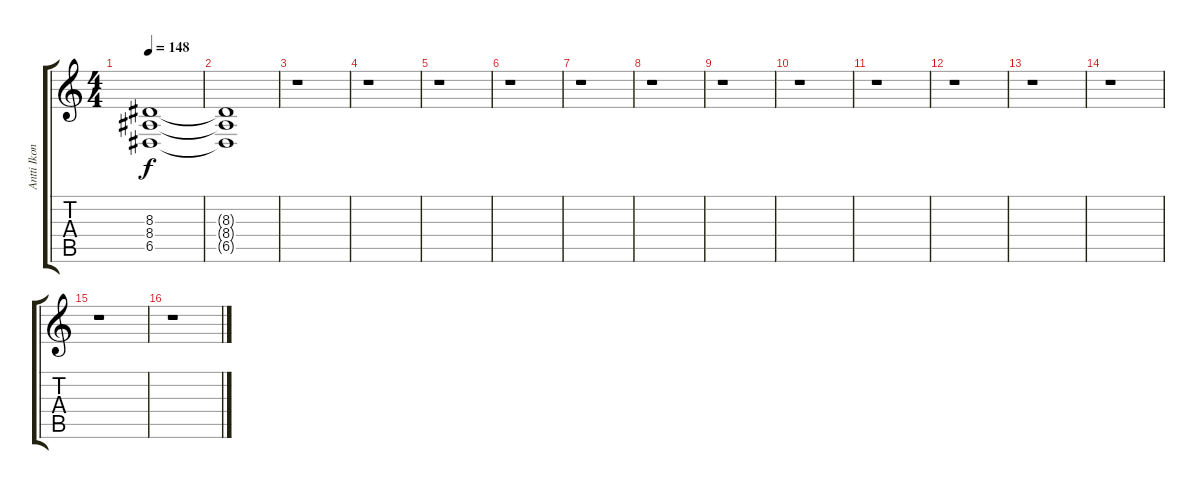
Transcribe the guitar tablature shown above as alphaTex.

\track ("Antti Ikonen" "Antti Ikon") {instrument choiraahs}
\staff {score tabs}
\tuning (E4 B3 G3 D3 A2 E2) {hide}
\ts (4 4)
\tempo 148
\clef g2
\ks c
(8.3{t} 8.4{t} 6.5{t}).1{dy f} |
(8.3{t} 8.4{t} 6.5{t}).1 |
r.1 |
r.1 |
r.1 |
r.1 |
r.1 |
r.1 |
r.1 |
r.1 |
r.1 |
r.1 |
r.1 |
r.1 |
r.1 |
r.1
